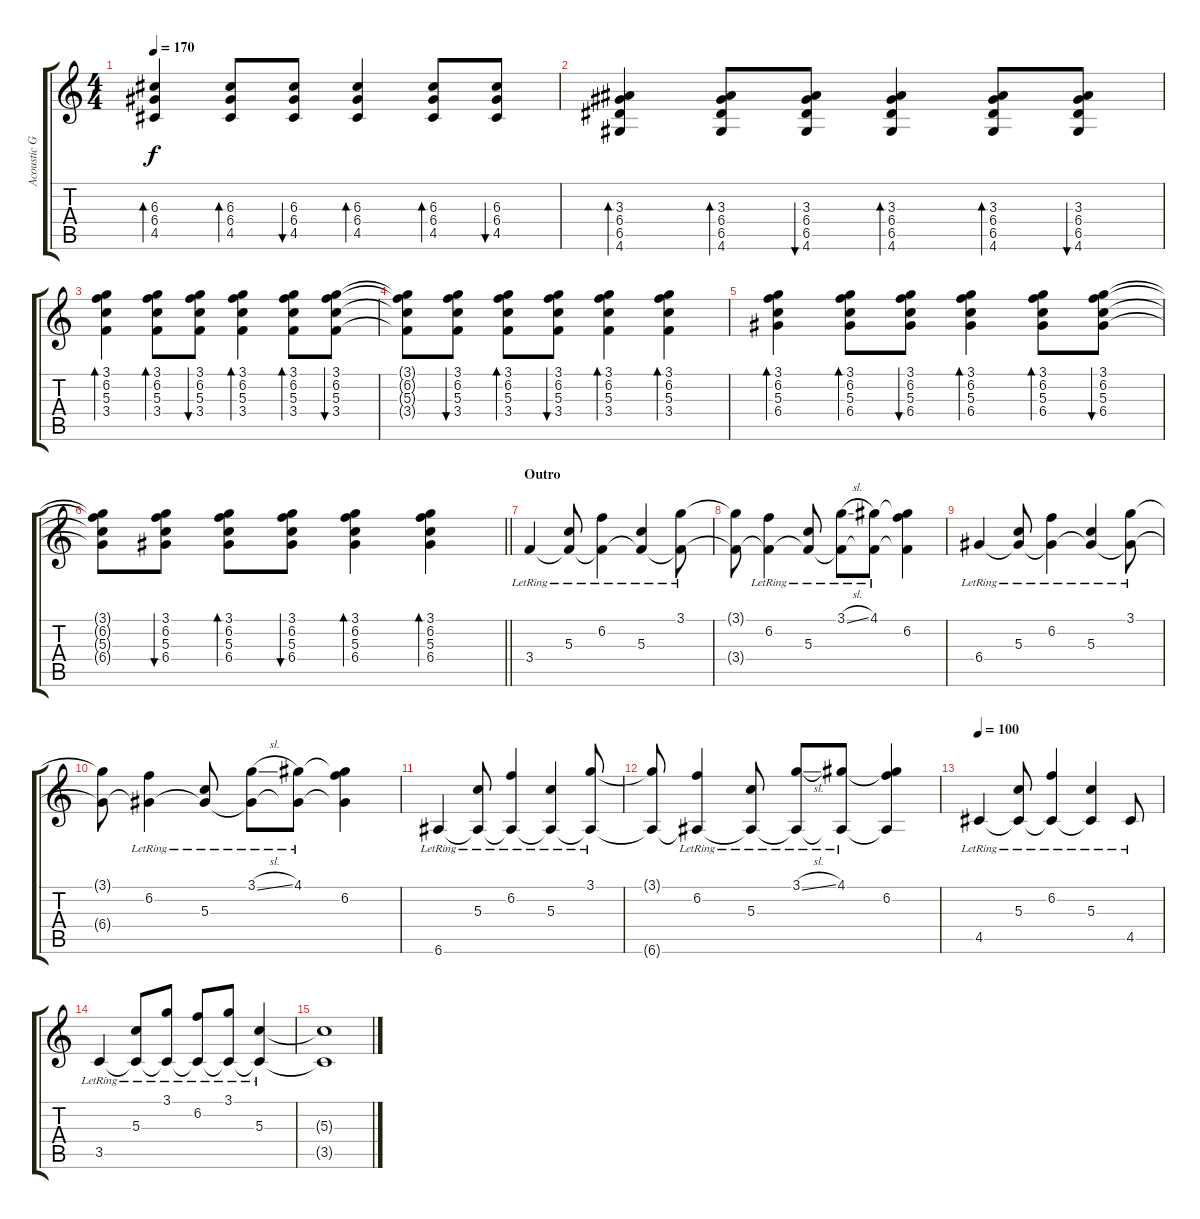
\track ("Acoustic Guitar" "Acoustic G") {instrument acousticguitarsteel}
\staff {score tabs}
\tuning (E4 B3 G3 D3 A2 E2) {hide}
\ts (4 4)
\tempo 170
\clef g2
\ks c
(6.3 6.4 4.5).4{bd 120 dy f} (6.3 6.4 4.5).8{bd 120} (6.3 6.4 4.5).8{bu 120} (6.3 6.4 4.5).4{bd 120} (6.3 6.4 4.5).8{bd 120} (6.3 6.4 4.5).8{bu 120} |
(3.3 6.4 6.5 4.6).4{bd 120} (3.3 6.4 6.5 4.6).8{bd 120} (3.3 6.4 6.5 4.6).8{bu 120} (3.3 6.4 6.5 4.6).4{bd 120} (3.3 6.4 6.5 4.6).8{bd 120} (3.3 6.4 6.5 4.6).8{bu 120} |
(3.1 6.2 5.3 3.4).4{bd 120} (3.1 6.2 5.3 3.4).8{bd 120} (3.1 6.2 5.3 3.4).8{bu 120} (3.1 6.2 5.3 3.4).4{bd 120} (3.1 6.2 5.3 3.4).8{bd 120} (3.1 6.2 5.3 3.4).8{bu 120} |
(3.1{t} 6.2{t} 5.3{t} 3.4{t}).8 (3.1 6.2 5.3 3.4).8{bu 120} (3.1 6.2 5.3 3.4).8{bd 120} (3.1 6.2 5.3 3.4).8{bu 120} (3.1 6.2 5.3 3.4).4{bd 120} (3.1 6.2 5.3 3.4).4{bd 120} |
(3.1 6.2 5.3 6.4).4{bd 120} (3.1 6.2 5.3 6.4).8{bd 120} (3.1 6.2 5.3 6.4).8{bu 120} (3.1 6.2 5.3 6.4).4{bd 120} (3.1 6.2 5.3 6.4).8{bd 120} (3.1 6.2 5.3 6.4).8{bu 120} |
\barLineRight lightlight
(3.1{t} 6.2{t} 5.3{t} 6.4{t}).8 (3.1 6.2 5.3 6.4).8{bu 120} (3.1 6.2 5.3 6.4).8{bd 120} (3.1 6.2 5.3 6.4).8{bu 120} (3.1 6.2 5.3 6.4).4{bd 120} (3.1 6.2 5.3 6.4).4{bd 120} |
\section ("" "Outro")
3.4{lr}.4{volume 12} (5.3{lr} 3.4{t}).8 (6.2{lr} 3.4{t}).4 (5.3{lr} 3.4{t}).4 (3.1{lr} 3.4{t}).8 |
(3.1{t} 3.4{t}).8 (6.2{lr} 3.4{t}).4 (5.3{lr} 3.4{t}).8 (3.1{sl lr} 3.4{t}).8 (4.1{lr} 3.4{t}).8 (4.1{t} 6.2 3.4{t}).4 |
6.4{lr}.4 (5.3{lr} 6.4{t}).8 (6.2{lr} 6.4{t}).4 (5.3{lr} 6.4{t}).4 (3.1{lr} 6.4{t}).8 |
(3.1{t} 6.4{t}).8 (6.2{lr} 6.4{t}).4 (5.3{lr} 6.4{t}).8 (3.1{sl lr} 6.4{t}).8 (4.1{lr} 6.4{t}).8 (4.1{t} 6.2 6.4{t}).4 |
6.6{lr}.4 (5.3{lr} 6.6{t}).8 (6.2{lr} 6.6{t}).4 (5.3{lr} 6.6{t}).4 (3.1{lr} 6.6{t}).8 |
(3.1{t} 6.6{t}).8 (6.2{lr} 6.6{t}).4 (5.3{lr} 6.6{t}).8 (3.1{sl lr} 6.6{t}).8 (4.1{lr} 6.6{t}).8 (4.1{t} 6.2 6.6{t}).4 |
\tempo 100
4.5{lr}.4 (5.3{lr} 4.5{t}).8 (6.2{lr} 4.5{t}).4 (5.3{lr} 4.5{t}).4 4.5{lr}.8 |
3.5{lr}.4 (5.3{lr} 3.5{t}).8 (3.1{lr} 3.5{t}).8 (6.2{lr} 3.5{t}).8 (3.1{lr} 3.5{t}).8 (5.3{lr} 3.5{t}).4 |
(5.3{t} 3.5{t}).1
